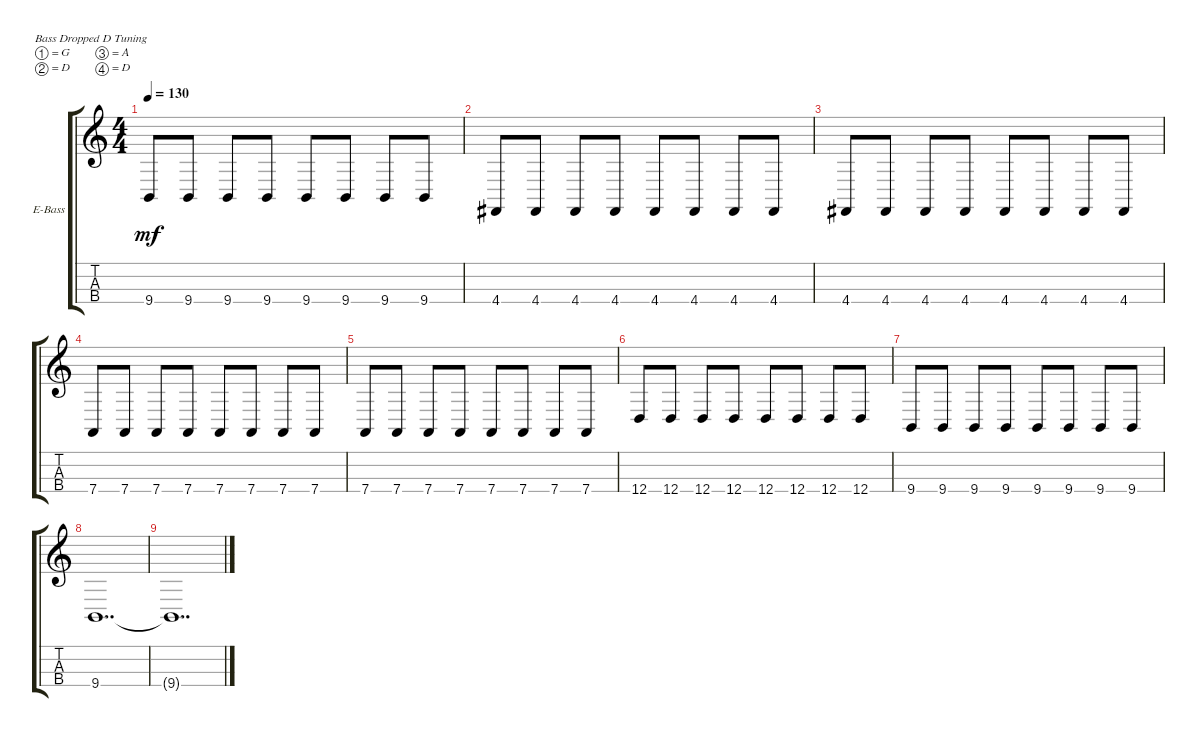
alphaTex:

\defaultSystemsLayout 4
\bracketExtendMode groupsimilarinstruments
\firstSystemTrackNameOrientation horizontal
\otherSystemsTrackNameOrientation horizontal
\track ("Electric Bass" "E-Bass") {instrument electricbassfinger}
\staff {score tabs}
\tuning (G2 D2 A1 D1)
\ts (4 4)
\tempo 130
\clef g2
\ks c
9.4.8{dy mf} 9.4.8 9.4.8 9.4.8 9.4.8 9.4.8 9.4.8 9.4.8 |
4.4.8 4.4.8 4.4.8 4.4.8 4.4.8 4.4.8 4.4.8 4.4.8 |
4.4.8 4.4.8 4.4.8 4.4.8 4.4.8 4.4.8 4.4.8 4.4.8 |
7.4.8 7.4.8 7.4.8 7.4.8 7.4.8 7.4.8 7.4.8 7.4.8 |
7.4.8 7.4.8 7.4.8 7.4.8 7.4.8 7.4.8 7.4.8 7.4.8 |
12.4.8 12.4.8 12.4.8 12.4.8 12.4.8 12.4.8 12.4.8 12.4.8 |
9.4.8 9.4.8 9.4.8 9.4.8 9.4.8 9.4.8 9.4.8 9.4.8 |
9.4.1{dd} |
9.4{t}.1{dd}
